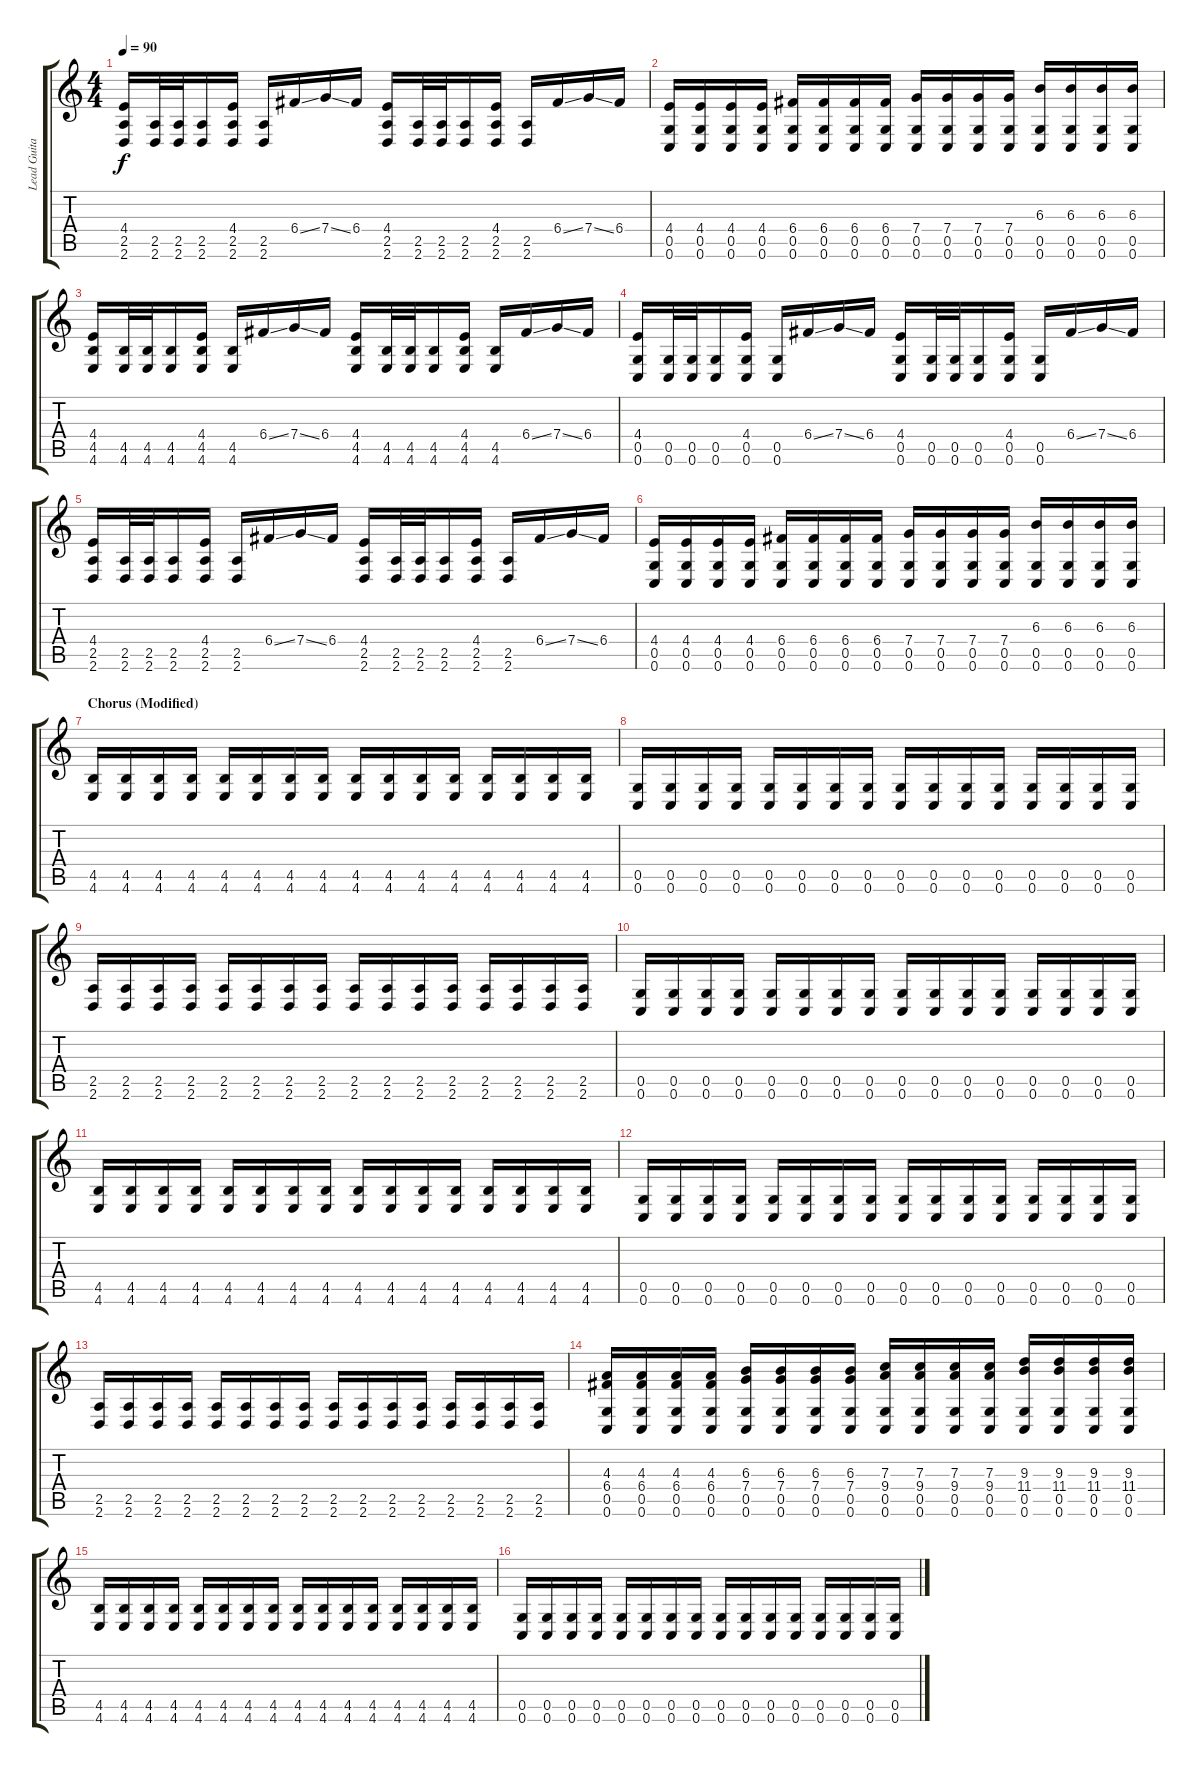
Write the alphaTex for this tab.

\track ("Lead Guitar 1" "Lead Guita") {instrument distortionguitar}
\staff {score tabs}
\tuning (D4 A3 F3 C3 G2 C2) {hide}
\ts (4 4)
\tempo 90
\clef g2
\ks c
(4.4 2.5 2.6).16{dy f} (2.5 2.6).32 (2.5 2.6).32 (2.5 2.6).16 (4.4 2.5 2.6).16 (2.5 2.6).16 6.4{ss}.16 7.4{ss}.16 6.4.16 (4.4 2.5 2.6).16 (2.5 2.6).32 (2.5 2.6).32 (2.5 2.6).16 (4.4 2.5 2.6).16 (2.5 2.6).16 6.4{ss}.16 7.4{ss}.16 6.4.16 |
(4.4 0.5 0.6).16 (4.4 0.5 0.6).16 (4.4 0.5 0.6).16 (4.4 0.5 0.6).16 (6.4 0.5 0.6).16 (6.4 0.5 0.6).16 (6.4 0.5 0.6).16 (6.4 0.5 0.6).16 (7.4 0.5 0.6).16 (7.4 0.5 0.6).16 (7.4 0.5 0.6).16 (7.4 0.5 0.6).16 (6.3 0.5 0.6).16 (6.3 0.5 0.6).16 (6.3 0.5 0.6).16 (6.3 0.5 0.6).16 |
(4.4 4.5 4.6).16 (4.5 4.6).32 (4.5 4.6).32 (4.5 4.6).16 (4.4 4.5 4.6).16 (4.5 4.6).16 6.4{ss}.16 7.4{ss}.16 6.4.16 (4.4 4.5 4.6).16 (4.5 4.6).32 (4.5 4.6).32 (4.5 4.6).16 (4.4 4.5 4.6).16 (4.5 4.6).16 6.4{ss}.16 7.4{ss}.16 6.4.16 |
(4.4 0.5 0.6).16 (0.5 0.6).32 (0.5 0.6).32 (0.5 0.6).16 (4.4 0.5 0.6).16 (0.5 0.6).16 6.4{ss}.16 7.4{ss}.16 6.4.16 (4.4 0.5 0.6).16 (0.5 0.6).32 (0.5 0.6).32 (0.5 0.6).16 (4.4 0.5 0.6).16 (0.5 0.6).16 6.4{ss}.16 7.4{ss}.16 6.4.16 |
(4.4 2.5 2.6).16 (2.5 2.6).32 (2.5 2.6).32 (2.5 2.6).16 (4.4 2.5 2.6).16 (2.5 2.6).16 6.4{ss}.16 7.4{ss}.16 6.4.16 (4.4 2.5 2.6).16 (2.5 2.6).32 (2.5 2.6).32 (2.5 2.6).16 (4.4 2.5 2.6).16 (2.5 2.6).16 6.4{ss}.16 7.4{ss}.16 6.4.16 |
(4.4 0.5 0.6).16 (4.4 0.5 0.6).16 (4.4 0.5 0.6).16 (4.4 0.5 0.6).16 (6.4 0.5 0.6).16 (6.4 0.5 0.6).16 (6.4 0.5 0.6).16 (6.4 0.5 0.6).16 (7.4 0.5 0.6).16 (7.4 0.5 0.6).16 (7.4 0.5 0.6).16 (7.4 0.5 0.6).16 (6.3 0.5 0.6).16 (6.3 0.5 0.6).16 (6.3 0.5 0.6).16 (6.3 0.5 0.6).16 |
\section ("" "Chorus (Modified)")
(4.5 4.6).16 (4.5 4.6).16 (4.5 4.6).16 (4.5 4.6).16 (4.5 4.6).16 (4.5 4.6).16 (4.5 4.6).16 (4.5 4.6).16 (4.5 4.6).16 (4.5 4.6).16 (4.5 4.6).16 (4.5 4.6).16 (4.5 4.6).16 (4.5 4.6).16 (4.5 4.6).16 (4.5 4.6).16 |
(0.5 0.6).16 (0.5 0.6).16 (0.5 0.6).16 (0.5 0.6).16 (0.5 0.6).16 (0.5 0.6).16 (0.5 0.6).16 (0.5 0.6).16 (0.5 0.6).16 (0.5 0.6).16 (0.5 0.6).16 (0.5 0.6).16 (0.5 0.6).16 (0.5 0.6).16 (0.5 0.6).16 (0.5 0.6).16 |
(2.5 2.6).16 (2.5 2.6).16 (2.5 2.6).16 (2.5 2.6).16 (2.5 2.6).16 (2.5 2.6).16 (2.5 2.6).16 (2.5 2.6).16 (2.5 2.6).16 (2.5 2.6).16 (2.5 2.6).16 (2.5 2.6).16 (2.5 2.6).16 (2.5 2.6).16 (2.5 2.6).16 (2.5 2.6).16 |
(0.5 0.6).16 (0.5 0.6).16 (0.5 0.6).16 (0.5 0.6).16 (0.5 0.6).16 (0.5 0.6).16 (0.5 0.6).16 (0.5 0.6).16 (0.5 0.6).16 (0.5 0.6).16 (0.5 0.6).16 (0.5 0.6).16 (0.5 0.6).16 (0.5 0.6).16 (0.5 0.6).16 (0.5 0.6).16 |
(4.5 4.6).16 (4.5 4.6).16 (4.5 4.6).16 (4.5 4.6).16 (4.5 4.6).16 (4.5 4.6).16 (4.5 4.6).16 (4.5 4.6).16 (4.5 4.6).16 (4.5 4.6).16 (4.5 4.6).16 (4.5 4.6).16 (4.5 4.6).16 (4.5 4.6).16 (4.5 4.6).16 (4.5 4.6).16 |
(0.5 0.6).16 (0.5 0.6).16 (0.5 0.6).16 (0.5 0.6).16 (0.5 0.6).16 (0.5 0.6).16 (0.5 0.6).16 (0.5 0.6).16 (0.5 0.6).16 (0.5 0.6).16 (0.5 0.6).16 (0.5 0.6).16 (0.5 0.6).16 (0.5 0.6).16 (0.5 0.6).16 (0.5 0.6).16 |
(2.5 2.6).16 (2.5 2.6).16 (2.5 2.6).16 (2.5 2.6).16 (2.5 2.6).16 (2.5 2.6).16 (2.5 2.6).16 (2.5 2.6).16 (2.5 2.6).16 (2.5 2.6).16 (2.5 2.6).16 (2.5 2.6).16 (2.5 2.6).16 (2.5 2.6).16 (2.5 2.6).16 (2.5 2.6).16 |
(4.3 6.4 0.5 0.6).16 (4.3 6.4 0.5 0.6).16 (4.3 6.4 0.5 0.6).16 (4.3 6.4 0.5 0.6).16 (6.3 7.4 0.5 0.6).16 (6.3 7.4 0.5 0.6).16 (6.3 7.4 0.5 0.6).16 (6.3 7.4 0.5 0.6).16 (7.3 9.4 0.5 0.6).16 (7.3 9.4 0.5 0.6).16 (7.3 9.4 0.5 0.6).16 (7.3 9.4 0.5 0.6).16 (9.3 11.4 0.5 0.6).16 (9.3 11.4 0.5 0.6).16 (9.3 11.4 0.5 0.6).16 (9.3 11.4 0.5 0.6).16 |
(4.5 4.6).16 (4.5 4.6).16 (4.5 4.6).16 (4.5 4.6).16 (4.5 4.6).16 (4.5 4.6).16 (4.5 4.6).16 (4.5 4.6).16 (4.5 4.6).16 (4.5 4.6).16 (4.5 4.6).16 (4.5 4.6).16 (4.5 4.6).16 (4.5 4.6).16 (4.5 4.6).16 (4.5 4.6).16 |
(0.5 0.6).16 (0.5 0.6).16 (0.5 0.6).16 (0.5 0.6).16 (0.5 0.6).16 (0.5 0.6).16 (0.5 0.6).16 (0.5 0.6).16 (0.5 0.6).16 (0.5 0.6).16 (0.5 0.6).16 (0.5 0.6).16 (0.5 0.6).16 (0.5 0.6).16 (0.5 0.6).16 (0.5 0.6).16
